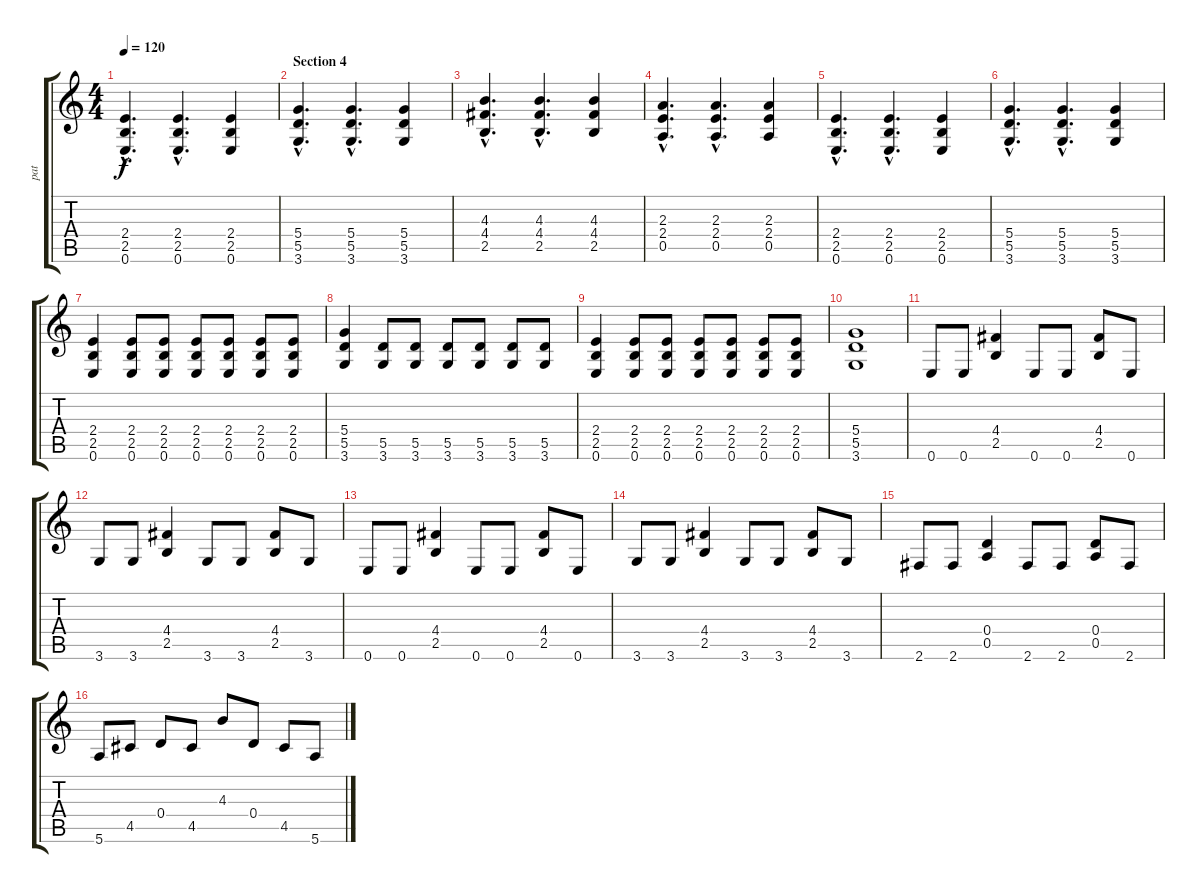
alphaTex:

\track ("pat" "pat") {instrument distortionguitar}
\staff {score tabs}
\tuning (E4 B3 G3 D3 A2 E2) {hide}
\ts (4 4)
\tempo 120
\clef g2
\ks c
(2.4{hac} 2.5{hac} 0.6{hac}).4{d dy f} (2.4{hac} 2.5{hac} 0.6{hac}).4{d} (2.4 2.5 0.6).4 |
\section ("" "Section 4")
(5.4{hac} 5.5{hac} 3.6{hac}).4{d} (5.4{hac} 5.5{hac} 3.6{hac}).4{d} (5.4 5.5 3.6).4 |
(4.3{hac} 4.4{hac} 2.5{hac}).4{d} (4.3{hac} 4.4{hac} 2.5{hac}).4{d} (4.3 4.4 2.5).4 |
(2.3{hac} 2.4{hac} 0.5{hac}).4{d} (2.3{hac} 2.4{hac} 0.5{hac}).4{d} (2.3 2.4 0.5).4 |
(2.4{hac} 2.5{hac} 0.6{hac}).4{d} (2.4{hac} 2.5{hac} 0.6{hac}).4{d} (2.4 2.5 0.6).4 |
(5.4{hac} 5.5{hac} 3.6{hac}).4{d} (5.4{hac} 5.5{hac} 3.6{hac}).4{d} (5.4 5.5 3.6).4 |
(2.4 2.5 0.6).4 (2.4 2.5 0.6).8 (2.4 2.5 0.6).8 (2.4 2.5 0.6).8 (2.4 2.5 0.6).8 (2.4 2.5 0.6).8 (2.4 2.5 0.6).8 |
(5.4 5.5 3.6).4 (5.5 3.6).8 (5.5 3.6).8 (5.5 3.6).8 (5.5 3.6).8 (5.5 3.6).8 (5.5 3.6).8 |
(2.4 2.5 0.6).4 (2.4 2.5 0.6).8 (2.4 2.5 0.6).8 (2.4 2.5 0.6).8 (2.4 2.5 0.6).8 (2.4 2.5 0.6).8 (2.4 2.5 0.6).8 |
(5.4 5.5 3.6).1 |
0.6.8 0.6.8 (4.4 2.5).4 0.6.8 0.6.8 (4.4 2.5).8 0.6.8 |
3.6.8 3.6.8 (4.4 2.5).4 3.6.8 3.6.8 (4.4 2.5).8 3.6.8 |
0.6.8 0.6.8 (4.4 2.5).4 0.6.8 0.6.8 (4.4 2.5).8 0.6.8 |
3.6.8 3.6.8 (4.4 2.5).4 3.6.8 3.6.8 (4.4 2.5).8 3.6.8 |
2.6.8 2.6.8 (0.4 0.5).4 2.6.8 2.6.8 (0.4 0.5).8 2.6.8 |
5.6.8 4.5.8 0.4.8 4.5.8 4.3.8 0.4.8 4.5.8 5.6.8
